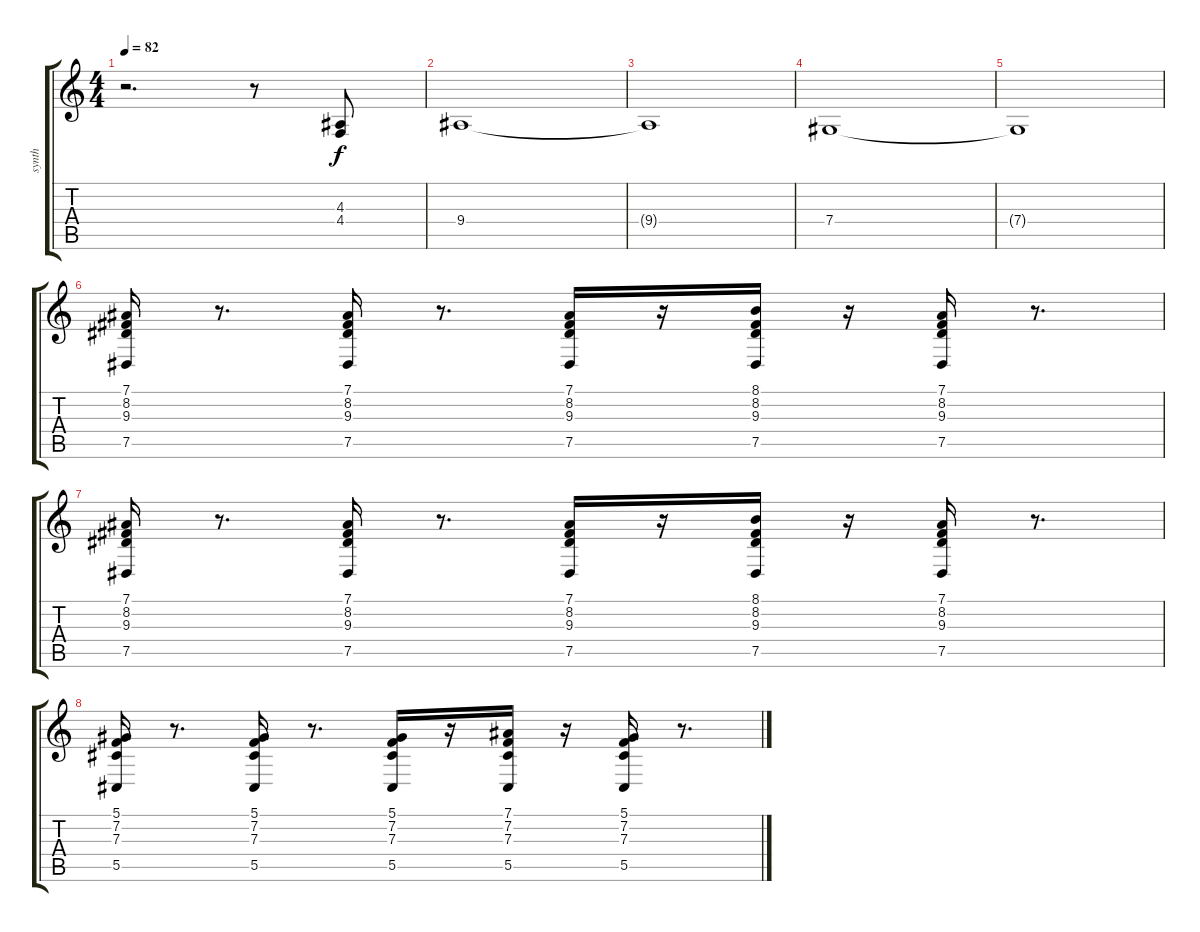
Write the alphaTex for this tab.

\track ("synth" "synth") {instrument stringensemble1}
\staff {score tabs}
\tuning (Eb4 Bb3 Gb3 Db3 Ab2 Eb2) {hide}
\ts (4 4)
\tempo 82
\clef g2
\ks c
r.2{d dy f instrument stringensemble1} r.8 (4.3 4.4).8 |
9.4.1 |
9.4{t}.1 |
7.4.1 |
7.4{t}.1 |
(7.1 8.2 9.3 7.5).16 r.8{d} (7.1 8.2 9.3 7.5).16 r.8{d} (7.1 8.2 9.3 7.5).16 r.16 (8.1 8.2 9.3 7.5).16 r.16 (7.1 8.2 9.3 7.5).16 r.8{d} |
(7.1 8.2 9.3 7.5).16 r.8{d} (7.1 8.2 9.3 7.5).16 r.8{d} (7.1 8.2 9.3 7.5).16 r.16 (8.1 8.2 9.3 7.5).16 r.16 (7.1 8.2 9.3 7.5).16 r.8{d} |
(5.1 7.2 7.3 5.5).16 r.8{d} (5.1 7.2 7.3 5.5).16 r.8{d} (5.1 7.2 7.3 5.5).16 r.16 (7.1 7.2 7.3 5.5).16 r.16 (5.1 7.2 7.3 5.5).16 r.8{d}
